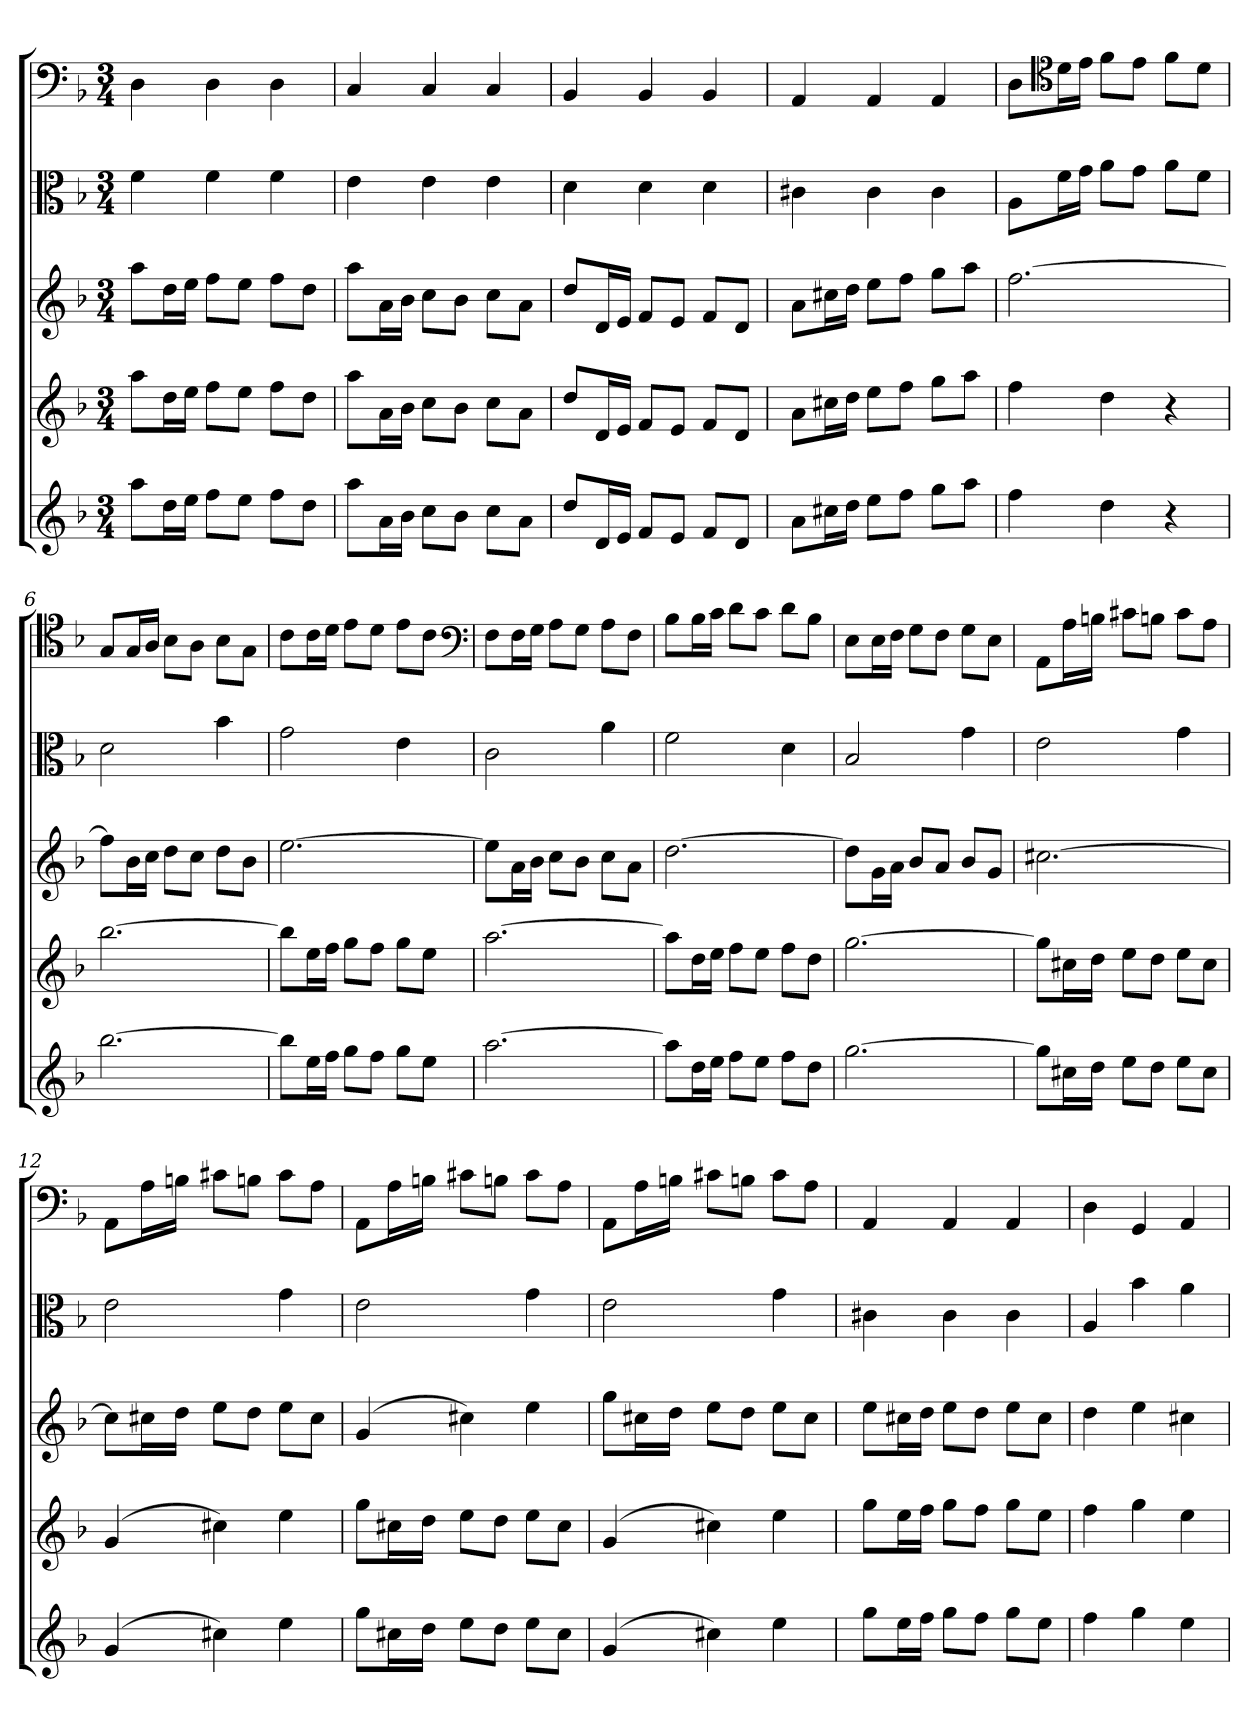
**kern	**kern	**kern	**kern	**kern
*part5	*part4	*part3	*part2	*part1
*staff5	*staff4	*staff3	*staff2	*staff1
*clefG2	*clefG2	*clefG2	*clefC3	*clefF4
*k[b-]	*k[b-]	*k[b-]	*k[b-]	*k[b-]
*d:	*d:	*d:	*d:	*d:
*M3/4	*M3/4	*M3/4	*M3/4	*M3/4
=1	=1	=1	=1	=1
8aa\L	8aa\L	8aa\L	4f\	4D\
16dd\L	16dd\L	16dd\L	.	.
16ee\JJ	16ee\JJ	16ee\JJ	.	.
8ff\L	8ff\L	8ff\L	4f\	4D\
8ee\J	8ee\J	8ee\J	.	.
8ff\L	8ff\L	8ff\L	4f\	4D\
8dd\J	8dd\J	8dd\J	.	.
=2	=2	=2	=2	=2
8aa\L	8aa\L	8aa\L	4e\	4C/
16a\L	16a\L	16a\L	.	.
16b-\JJ	16b-\JJ	16b-\JJ	.	.
8cc\L	8cc\L	8cc\L	4e\	4C/
8b-\J	8b-\J	8b-\J	.	.
8cc\L	8cc\L	8cc\L	4e\	4C/
8a\J	8a\J	8a\J	.	.
=3	=3	=3	=3	=3
8dd/L	8dd/L	8dd/L	4d\	4BB-/
16d/L	16d/L	16d/L	.	.
16e/JJ	16e/JJ	16e/JJ	.	.
8f/L	8f/L	8f/L	4d\	4BB-/
8e/J	8e/J	8e/J	.	.
8f/L	8f/L	8f/L	4d\	4BB-/
8d/J	8d/J	8d/J	.	.
=4	=4	=4	=4	=4
8a\L	8a\L	8a\L	4c#X\	4AA/
16cc#X\L	16cc#X\L	16cc#X\L	.	.
16dd\JJ	16dd\JJ	16dd\JJ	.	.
8ee\L	8ee\L	8ee\L	4c#\	4AA/
8ff\J	8ff\J	8ff\J	.	.
8gg\L	8gg\L	8gg\L	4c#\	4AA/
8aa\J	8aa\J	8aa\J	.	.
=5	=5	=5	=5	=5
4ff\	4ff\	[2.ff\	8A\L	8D\L
*	*	*	*	*clefC4
.	.	.	16f\L	16d\L
.	.	.	16g\JJ	16e\JJ
4dd\	4dd\	.	8a\L	8f\L
.	.	.	8g\J	8e\J
4r	4r	.	8a\L	8f\L
.	.	.	8f\J	8d\J
=6	=6	=6	=6	=6
[2.bb-\	[2.bb-\	8ff\L]	2d\	8G/L
.	.	16b-\L	.	16G/L
.	.	16cc\JJ	.	16A/JJ
.	.	8dd\L	.	8B-\L
.	.	8cc\J	.	8A\J
.	.	8dd\L	4b-\	8B-\L
.	.	8b-\J	.	8G\J
=7	=7	=7	=7	=7
8bb-\L]	8bb-\L]	[2.ee\	2g\	8c\L
16ee\L	16ee\L	.	.	16c\L
16ff\JJ	16ff\JJ	.	.	16d\JJ
8gg\L	8gg\L	.	.	8e\L
8ff\J	8ff\J	.	.	8d\J
8gg\L	8gg\L	.	4e\	8e\L
8ee\J	8ee\J	.	.	8c\J
*	*	*	*	*clefF4
=8	=8	=8	=8	=8
[2.aa\	[2.aa\	8ee\L]	2c\	8F\L
.	.	16a\L	.	16F\L
.	.	16b-\JJ	.	16G\JJ
.	.	8cc\L	.	8A\L
.	.	8b-\J	.	8G\J
.	.	8cc\L	4a\	8A\L
.	.	8a\J	.	8F\J
=9	=9	=9	=9	=9
8aa\L]	8aa\L]	[2.dd\	2f\	8B-\L
16dd\L	16dd\L	.	.	16B-\L
16ee\JJ	16ee\JJ	.	.	16c\JJ
8ff\L	8ff\L	.	.	8d\L
8ee\J	8ee\J	.	.	8c\J
8ff\L	8ff\L	.	4d\	8d\L
8dd\J	8dd\J	.	.	8B-\J
=10	=10	=10	=10	=10
[2.gg\	[2.gg\	8dd\L]	2B-/	8E\L
.	.	16g\L	.	16E\L
.	.	16a\JJ	.	16F\JJ
.	.	8b-/L	.	8G\L
.	.	8a/J	.	8F\J
.	.	8b-/L	4g\	8G\L
.	.	8g/J	.	8E\J
=11	=11	=11	=11	=11
8gg\L]	8gg\L]	[2.cc#X\	2e\	8AA\L
16cc#X\L	16cc#X\L	.	.	16A\L
16dd\JJ	16dd\JJ	.	.	16Bn\JJ
8ee\L	8ee\L	.	.	8c#X\L
8dd\J	8dd\J	.	.	8Bn\J
8ee\L	8ee\L	.	4g\	8c#\L
8cc#\J	8cc#\J	.	.	8A\J
=12	=12	=12	=12	=12
(4g/	(4g/	8cc#\L]	2e\	8AA\L
.	.	16cc#X\L	.	16A\L
.	.	16dd\JJ	.	16Bn\JJ
4cc#X\)	4cc#X\)	8ee\L	.	8c#X\L
.	.	8dd\J	.	8Bn\J
4ee\	4ee\	8ee\L	4g\	8c#\L
.	.	8cc#\J	.	8A\J
=13	=13	=13	=13	=13
8gg\L	8gg\L	(4g/	2e\	8AA\L
16cc#X\L	16cc#X\L	.	.	16A\L
16dd\JJ	16dd\JJ	.	.	16Bn\JJ
8ee\L	8ee\L	4cc#X\)	.	8c#X\L
8dd\J	8dd\J	.	.	8Bn\J
8ee\L	8ee\L	4ee\	4g\	8c#\L
8cc#\J	8cc#\J	.	.	8A\J
=14	=14	=14	=14	=14
(4g/	(4g/	8gg\L	2e\	8AA\L
.	.	16cc#X\L	.	16A\L
.	.	16dd\JJ	.	16Bn\JJ
4cc#X\)	4cc#X\)	8ee\L	.	8c#X\L
.	.	8dd\J	.	8Bn\J
4ee\	4ee\	8ee\L	4g\	8c#\L
.	.	8cc#\J	.	8A\J
=15	=15	=15	=15	=15
8gg\L	8gg\L	8ee\L	4c#X\	4AA/
16ee\L	16ee\L	16cc#X\L	.	.
16ff\JJ	16ff\JJ	16dd\JJ	.	.
8gg\L	8gg\L	8ee\L	4c#\	4AA/
8ff\J	8ff\J	8dd\J	.	.
8gg\L	8gg\L	8ee\L	4c#\	4AA/
8ee\J	8ee\J	8cc#\J	.	.
=16	=16	=16	=16	=16
4ff\	4ff\	4dd\	4A/	4D\
4gg\	4gg\	4ee\	4b-\	4GG/
4ee\	4ee\	4cc#X\	4a\	4AA/
=	=	=	=	=
*-	*-	*-	*-	*-
